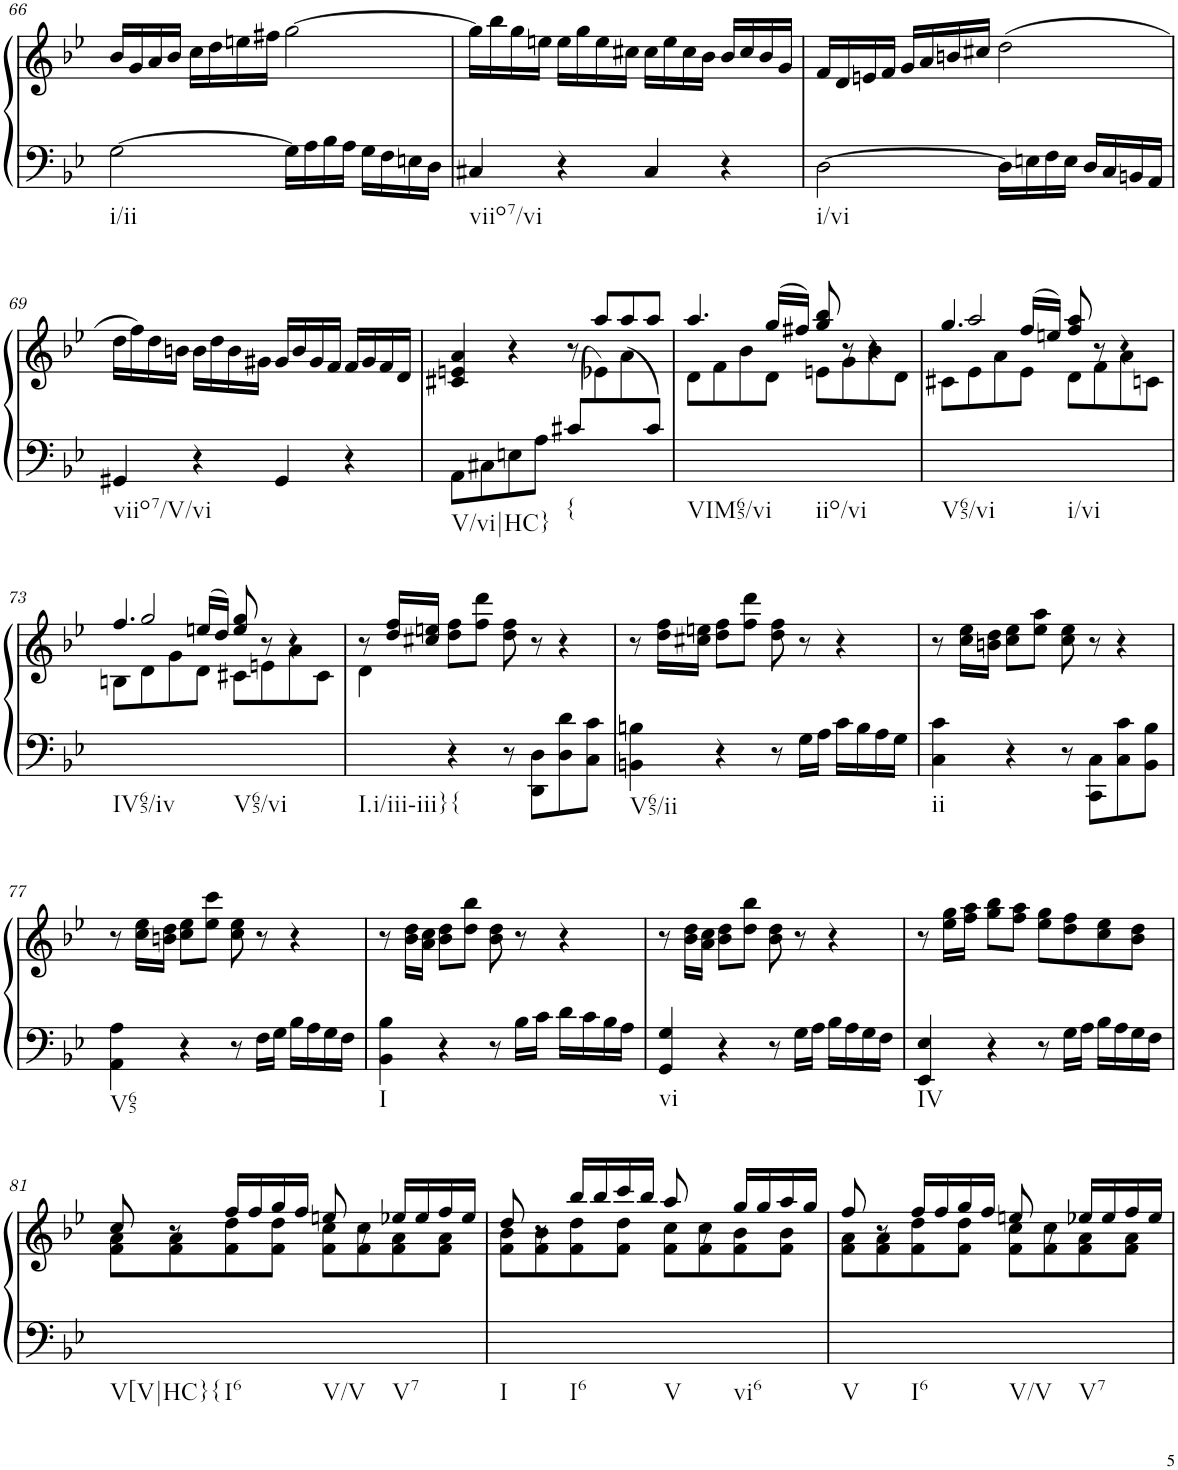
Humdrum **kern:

**kern	**kern
*part1	*part1
*staff2	*staff1
*I"Piano	*
*I'Pno.	*
!!LO:PB:g=z
*clefF4	*clefG2
*k[b-e-]	*k[b-e-]
*M4/4	*M4/4
*met(c)	*met(c)
=66	=66
!LO:TX:b:t=i/ii	!
[2G\	16b-/LL
.	16g/
.	16a/
.	16b-/JJ
.	16cc\LL
.	16dd\
.	16een\
.	16ff#X\JJ
16G\LL]	[2gg\
16A\	.
16B-\	.
16A\JJ	.
16G\LL	.
16F\	.
16En\	.
16D\JJ	.
=67	=67
!LO:TX:b:t=viio7/vi	!
4C#X/	16gg\LL]
.	16bb-\
.	16gg\
.	16een\JJ
4r	16ee\LL
.	16gg\
.	16ee\
.	16cc#X\JJ
4C#/	16cc#\LL
.	16ee\
.	16cc#\
.	16b-\JJ
4r	16b-/LL
.	16cc#/
.	16b-/
.	16g/JJ
=68	=68
!LO:TX:b:t=i/vi	!
[2D\	16f/LL
.	16d/
.	16en/
.	16f/JJ
.	16g/LL
.	16a/
.	16bn/
.	16cc#X/JJ
16D\LL]	(2dd\
16En\	.
16F\	.
16E\JJ	.
16D/LL	.
16C/	.
16BBn/	.
16AA/JJ	.
!!LO:LB:g=z
=69	=69
!LO:TX:b:t=viio7/V/vi	!
4GG#X/	16dd\LL
.	16ff\)
.	16dd\
.	16bn\JJ
4r	16b\LL
.	16dd\
.	16b\
.	16g#X\JJ
4GG#/	16g#/LL
.	16b/
.	16g#/
.	16f/JJ
4r	16f/LL
.	16g#/
.	16f/
.	16d/JJ
=70	=70
*	*^
!LO:TX:b:t=V/vi|HC}	!	!
8AA\L	4c#X/ 4en/ 4a/	8ryy
*	*v	*v
8C#X\	.
8En\	4r
8A\J	.
!LO:TX:b:t={	!
(8c#X/L	8r
*	*^
4ryy	8aa/L	8e-X\)
.	8aa/	(8a\
8c#/J)	8aa/J	8ryy
=71	=71	=71
!LO:TX:b:t=VIM65/vi	!	!
2ryy	4.aa/	8d\L
.	.	8f\
.	.	8b-\
.	(>16gg/LL	8d\J
.	16ff#X/JJ)	.
!LO:TX:b:t=iio/vi	!	!
2ryy	8gg/ 8bb-/	8en\L
.	8r	8g\
.	4r	8b-\
.	.	8d\J
=72	=72	=72
*	*	*^
!LO:TX:b:t=V65/vi	!	!	!
2ryy	4.gg/	8ryy	8c#X\L
.	.	2aa/	8e-\
.	.	.	8a\
.	(>16ff/LL	.	8e-\J
.	16een/JJ)	.	.
!LO:TX:b:t=i/vi	!	!	!
2ryy	8ff/ 8aa/	.	8d\L
.	8r	4.ryy	8f\
.	4r	.	8a\
.	.	.	8cn\J
!!LO:LB:g=z	!!	!!
=73	=73	=73	=73
!LO:TX:b:t=IV65/iv	!	!	!
2ryy	4.ff/	8ryy	8Bn\L
.	.	2gg/	8d\
.	.	.	8g\
.	(>16een/LL	.	8d\J
.	16dd/JJ)	.	.
!LO:TX:b:t=V65/vi	!	!	!
2ryy	8ee/ 8gg/	.	8c#X\L
.	8r	4.ryy	8en\
.	4r	.	8a\
.	.	.	8c#\J
=74	=74	=74	=74
!LO:TX:b:t=I.i/iii-iii}{	!	!	!
*	*	*v	*v
4ryy	8r	4d\
.	16dd/ 16ff/LL	.
.	16cc#X/ 16een/JJ	.
4r	8dd\ 8ff\L	2.ryy
.	8ff\ 8ddd\J	.
8r	8dd\ 8ff\	.
8DD\ 8D\L	8r	.
8D\ 8d\	4r	.
8C\ 8c\J	.	.
*	*v	*v
=75	=75
!LO:TX:b:t=V65/ii	!
4BBn\ 4Bn\	8r
.	16dd\ 16ff\LL
.	16cc#X\ 16een\JJ
4r	8dd\ 8ff\L
.	8ff\ 8ddd\J
8r	8dd\ 8ff\
16G\LL	8r
16A\JJ	.
16c\LL	4r
16B\	.
16A\	.
16G\JJ	.
=76	=76
!LO:TX:b:t=ii	!
4C\ 4c\	8r
.	16cc\ 16ee-\LL
.	16bn\ 16dd\JJ
4r	8cc\ 8ee-\L
.	8ee-\ 8aa\J
8r	8cc\ 8ee-\
8CC\ 8C\L	8r
8C\ 8c\	4r
8BB-\ 8B-\J	.
!!LO:LB:g=z
=77	=77
!LO:TX:b:t=V65	!
4AA\ 4A\	8r
.	16cc\ 16ee-\LL
.	16bn\ 16dd\JJ
4r	8cc\ 8ee-\L
.	8ee-\ 8ccc\J
8r	8cc\ 8ee-\
16F\LL	8r
16G\JJ	.
16B-\LL	4r
16A\	.
16G\	.
16F\JJ	.
=78	=78
!LO:TX:b:t=I	!
4BB-\ 4B-\	8r
.	16b-\ 16dd\LL
.	16a\ 16cc\JJ
4r	8b-\ 8dd\L
.	8dd\ 8bb-\J
8r	8b-\ 8dd\
16B-\LL	8r
16c\JJ	.
16d\LL	4r
16c\	.
16B-\	.
16A\JJ	.
=79	=79
!LO:TX:b:t=vi	!
4GG/ 4G/	8r
.	16b-\ 16dd\LL
.	16a\ 16cc\JJ
4r	8b-\ 8dd\L
.	8dd\ 8bb-\J
8r	8b-\ 8dd\
16G\LL	8r
16A\JJ	.
16B-\LL	4r
16A\	.
16G\	.
16F\JJ	.
=80	=80
!LO:TX:b:t=IV	!
4EE-/ 4E-/	8r
.	16ee-\ 16gg\LL
.	16ff\ 16aa\JJ
4r	8gg\ 8bb-\L
.	8ff\ 8aa\J
8r	8ee-\ 8gg\L
16G\LL	8dd\ 8ff\
16A\JJ	.
16B-\LL	8cc\ 8ee-\
16A\	.
16G\	8b-\ 8dd\J
16F\JJ	.
!!LO:LB:g=z
=81	=81
*	*^
!LO:TX:b:t=V[V|HC}{	!	!
4ryy	8cc/	8f\ 8a\L
.	8r	8f\ 8a\
!LO:TX:b:t=I6	!	!
4ryy	16ff/LL	8f\ 8dd\
.	16ff/	.
.	16gg/	8f\ 8dd\J
.	16ff/JJ	.
!LO:TX:b:t=V/V	!	!
4ryy	8een/	8f\ 8cc\L
.	8r	8f\ 8cc\
!LO:TX:b:t=V7	!	!
4ryy	16ee-X/LL	8f\ 8a\
.	16ee-/	.
.	16ff/	8f\ 8a\J
.	16ee-/JJ	.
=82	=82	=82
!LO:TX:b:t=I	!	!
4ryy	8dd/	8f\ 8b-\L
.	8r	8f\ 8b-\
!LO:TX:b:t=I6	!	!
4ryy	16bb-/LL	8f\ 8dd\
.	16bb-/	.
.	16ccc/	8f\ 8dd\J
.	16bb-/JJ	.
!LO:TX:b:t=V	!	!
4ryy	8aa/	8f\ 8cc\L
.	8r	8f\ 8cc\
!LO:TX:b:t=vi6	!	!
4ryy	16gg/LL	8f\ 8b-\
.	16gg/	.
.	16aa/	8f\ 8b-\J
.	16gg/JJ	.
=83	=83	=83
!LO:TX:b:t=V	!	!
4ryy	8ff/	8f\ 8a\L
.	8r	8f\ 8a\
!LO:TX:b:t=I6	!	!
4ryy	16ff/LL	8f\ 8dd\
.	16ff/	.
.	16gg/	8f\ 8dd\J
.	16ff/JJ	.
!LO:TX:b:t=V/V	!	!
4ryy	8een/	8f\ 8cc\L
.	8r	8f\ 8cc\
!LO:TX:b:t=V7	!	!
4ryy	16ee-X/LL	8f\ 8a\
.	16ee-/	.
.	16ff/	8f\ 8a\J
.	16ee-/JJ	.
*	*v	*v
=	=
*-	*-
